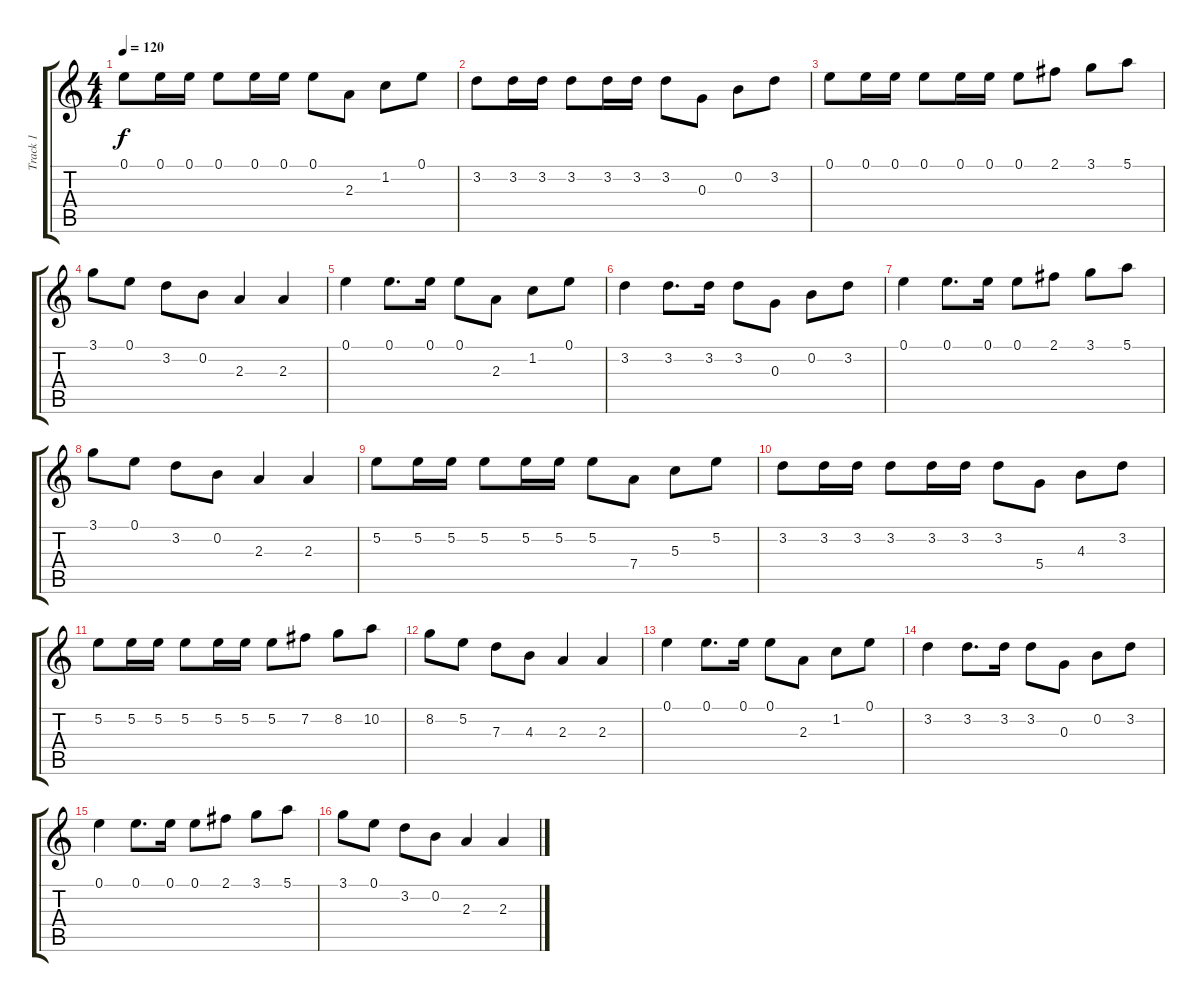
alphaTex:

\track ("Track 1" "Track 1") {instrument acousticguitarsteel}
\staff {score tabs}
\tuning (E4 B3 G3 D3 A2 E2) {hide}
\ts (4 4)
\tempo 120
\clef g2
\ks c
0.1.8{dy f} 0.1.16 0.1.16 0.1.8 0.1.16 0.1.16 0.1.8 2.3.8 1.2.8 0.1.8 |
3.2.8 3.2.16 3.2.16 3.2.8 3.2.16 3.2.16 3.2.8 0.3.8 0.2.8 3.2.8 |
0.1.8 0.1.16 0.1.16 0.1.8 0.1.16 0.1.16 0.1.8 2.1.8 3.1.8 5.1.8 |
3.1.8 0.1.8 3.2.8 0.2.8 2.3.4 2.3.4 |
0.1.4 0.1.8{d} 0.1.16 0.1.8 2.3.8 1.2.8 0.1.8 |
3.2.4 3.2.8{d} 3.2.16 3.2.8 0.3.8 0.2.8 3.2.8 |
0.1.4 0.1.8{d} 0.1.16 0.1.8 2.1.8 3.1.8 5.1.8 |
3.1.8 0.1.8 3.2.8 0.2.8 2.3.4 2.3.4 |
5.2.8 5.2.16 5.2.16 5.2.8 5.2.16 5.2.16 5.2.8 7.4.8 5.3.8 5.2.8 |
3.2.8 3.2.16 3.2.16 3.2.8 3.2.16 3.2.16 3.2.8 5.4.8 4.3.8 3.2.8 |
5.2.8 5.2.16 5.2.16 5.2.8 5.2.16 5.2.16 5.2.8 7.2.8 8.2.8 10.2.8 |
8.2.8 5.2.8 7.3.8 4.3.8 2.3.4 2.3.4 |
0.1.4 0.1.8{d} 0.1.16 0.1.8 2.3.8 1.2.8 0.1.8 |
3.2.4 3.2.8{d} 3.2.16 3.2.8 0.3.8 0.2.8 3.2.8 |
0.1.4 0.1.8{d} 0.1.16 0.1.8 2.1.8 3.1.8 5.1.8 |
3.1.8 0.1.8 3.2.8 0.2.8 2.3.4 2.3.4
